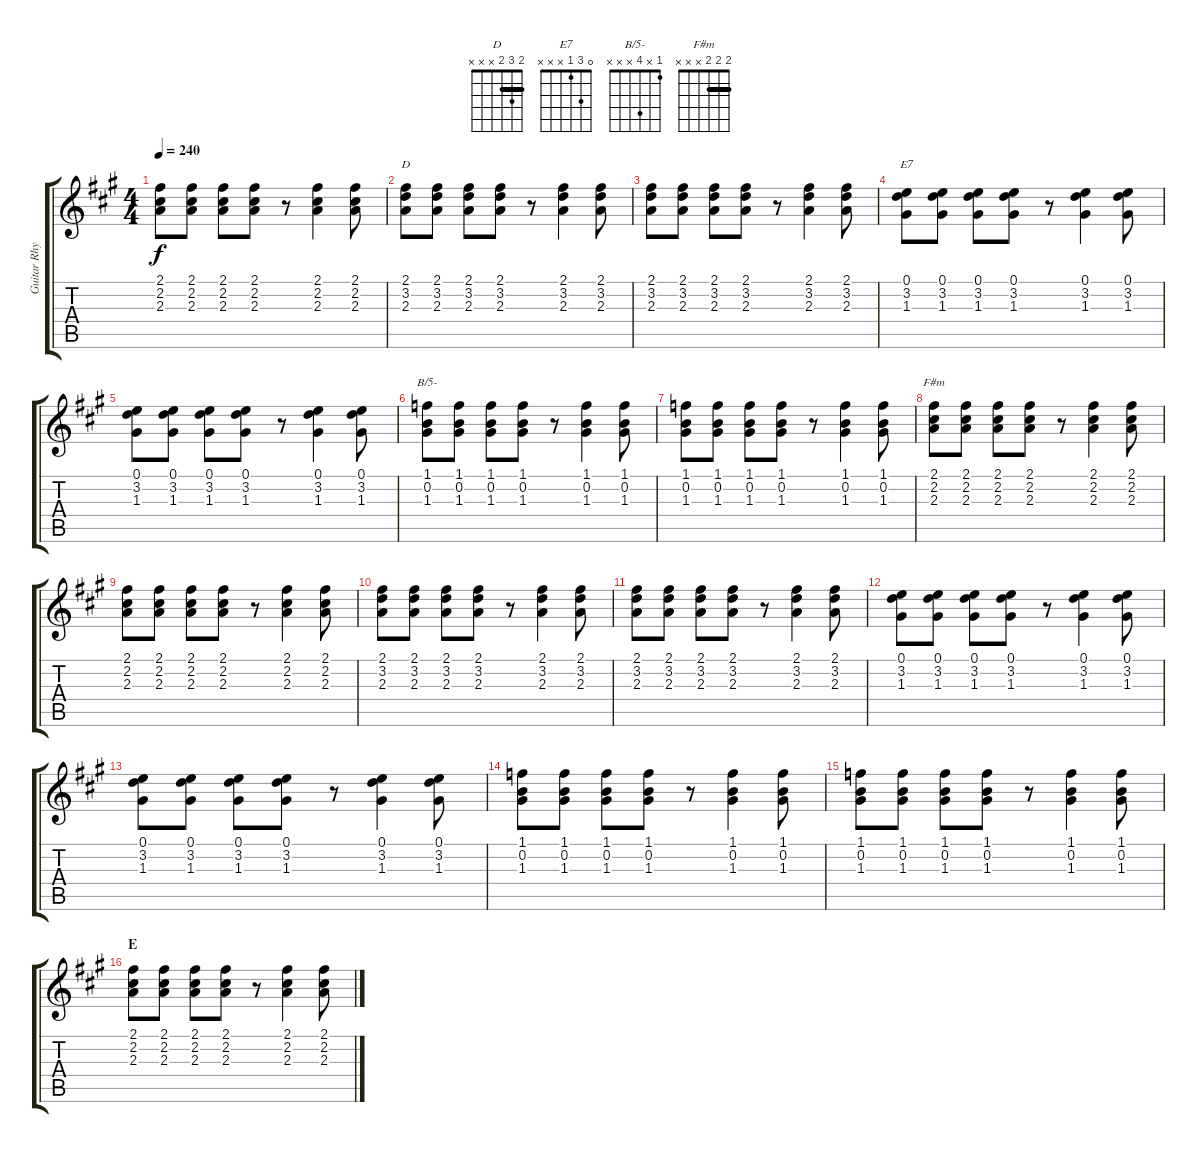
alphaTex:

\track ("Guitar Rhytm" "Guitar Rhy") {instrument acousticguitarnylon}
\staff {score tabs}
\tuning (E4 B3 G3 D3 A2 E2) {hide}
\chord ("D" 2 3 2 x x x) {barre 2}
\chord ("E7" 0 3 1 x x x)
\chord ("B/5-" 1 x 4 x x x)
\chord ("F#m" 2 2 2 x x x) {barre 2}
\ts (4 4)
\tempo 240
\clef g2
\ks a
(2.1 2.2 2.3).8{dy f} (2.1 2.2 2.3).8 (2.1 2.2 2.3).8 (2.1 2.2 2.3).8 r.8 (2.1 2.2 2.3).4 (2.1 2.2 2.3).8 |
(2.1 3.2 2.3).8{ch "D"} (2.1 3.2 2.3).8 (2.1 3.2 2.3).8 (2.1 3.2 2.3).8 r.8 (2.1 3.2 2.3).4 (2.1 3.2 2.3).8 |
(2.1 3.2 2.3).8 (2.1 3.2 2.3).8 (2.1 3.2 2.3).8 (2.1 3.2 2.3).8 r.8 (2.1 3.2 2.3).4 (2.1 3.2 2.3).8 |
(0.1 3.2 1.3).8{ch "E7"} (0.1 3.2 1.3).8 (0.1 3.2 1.3).8 (0.1 3.2 1.3).8 r.8 (0.1 3.2 1.3).4 (0.1 3.2 1.3).8 |
(0.1 3.2 1.3).8 (0.1 3.2 1.3).8 (0.1 3.2 1.3).8 (0.1 3.2 1.3).8 r.8 (0.1 3.2 1.3).4 (0.1 3.2 1.3).8 |
(1.1 0.2 1.3).8{ch "B/5-"} (1.1 0.2 1.3).8 (1.1 0.2 1.3).8 (1.1 0.2 1.3).8 r.8 (1.1 0.2 1.3).4 (1.1 0.2 1.3).8 |
(1.1 0.2 1.3).8 (1.1 0.2 1.3).8 (1.1 0.2 1.3).8 (1.1 0.2 1.3).8 r.8 (1.1 0.2 1.3).4 (1.1 0.2 1.3).8 |
(2.1 2.2 2.3).8{ch "F#m"} (2.1 2.2 2.3).8 (2.1 2.2 2.3).8 (2.1 2.2 2.3).8 r.8 (2.1 2.2 2.3).4 (2.1 2.2 2.3).8 |
(2.1 2.2 2.3).8 (2.1 2.2 2.3).8 (2.1 2.2 2.3).8 (2.1 2.2 2.3).8 r.8 (2.1 2.2 2.3).4 (2.1 2.2 2.3).8 |
(2.1 3.2 2.3).8 (2.1 3.2 2.3).8 (2.1 3.2 2.3).8 (2.1 3.2 2.3).8 r.8 (2.1 3.2 2.3).4 (2.1 3.2 2.3).8 |
(2.1 3.2 2.3).8 (2.1 3.2 2.3).8 (2.1 3.2 2.3).8 (2.1 3.2 2.3).8 r.8 (2.1 3.2 2.3).4 (2.1 3.2 2.3).8 |
(0.1 3.2 1.3).8 (0.1 3.2 1.3).8 (0.1 3.2 1.3).8 (0.1 3.2 1.3).8 r.8 (0.1 3.2 1.3).4 (0.1 3.2 1.3).8 |
(0.1 3.2 1.3).8 (0.1 3.2 1.3).8 (0.1 3.2 1.3).8 (0.1 3.2 1.3).8 r.8 (0.1 3.2 1.3).4 (0.1 3.2 1.3).8 |
(1.1 0.2 1.3).8 (1.1 0.2 1.3).8 (1.1 0.2 1.3).8 (1.1 0.2 1.3).8 r.8 (1.1 0.2 1.3).4 (1.1 0.2 1.3).8 |
(1.1 0.2 1.3).8 (1.1 0.2 1.3).8 (1.1 0.2 1.3).8 (1.1 0.2 1.3).8 r.8 (1.1 0.2 1.3).4 (1.1 0.2 1.3).8 |
\section ("" "E")
(2.1 2.2 2.3).8 (2.1 2.2 2.3).8 (2.1 2.2 2.3).8 (2.1 2.2 2.3).8 r.8 (2.1 2.2 2.3).4 (2.1 2.2 2.3).8
